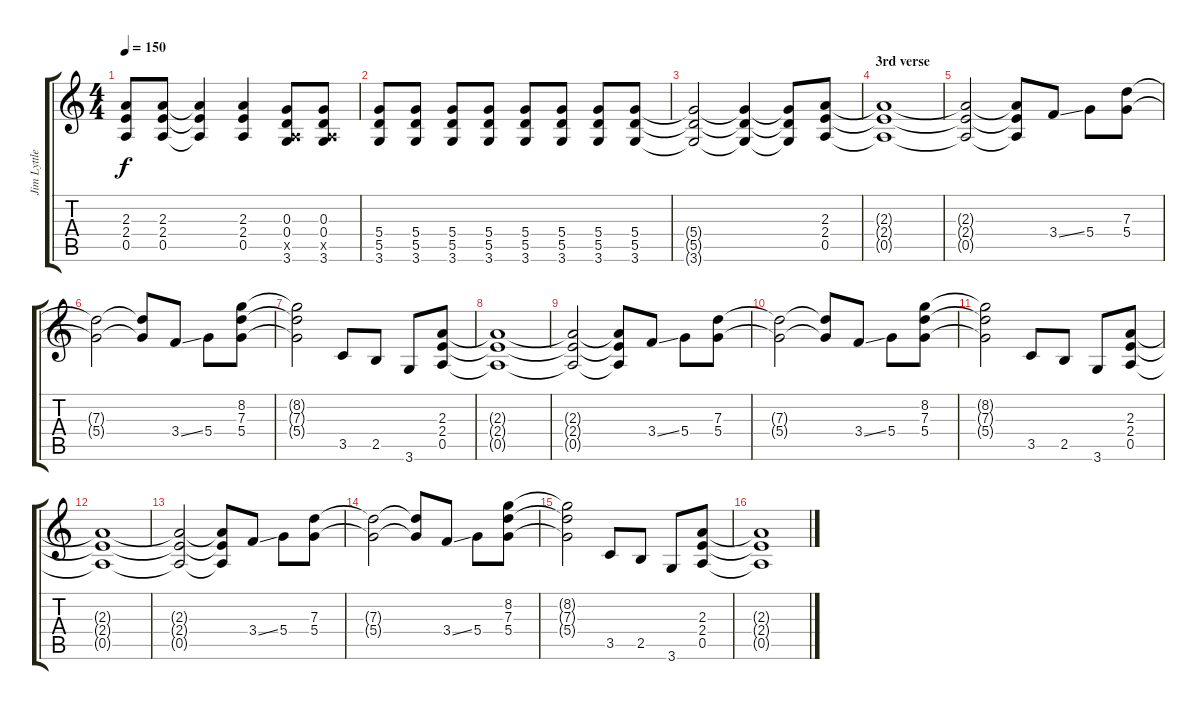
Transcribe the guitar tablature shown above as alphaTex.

\track ("Jim Lyttle" "Jim Lyttle") {instrument overdrivenguitar}
\staff {score tabs}
\tuning (E4 B3 G3 D3 A2 E2) {hide}
\ts (4 4)
\tempo 150
\clef g2
\ks c
(2.3{t} 2.4{t} 0.5{t}).8{dy f} (2.3 2.4 0.5).8 (2.3{t} 2.4{t} 0.5{t}).4 (2.3 2.4 0.5).4 (0.3 0.4 0.5{x} 3.6).8 (0.3 0.4 0.5{x} 3.6).8 |
(5.4 5.5 3.6).8 (5.4 5.5 3.6).8 (5.4 5.5 3.6).8 (5.4 5.5 3.6).8 (5.4 5.5 3.6).8 (5.4 5.5 3.6).8 (5.4 5.5 3.6).8 (5.4 5.5 3.6).8 |
(5.4{t} 5.5{t} 3.6{t}).2 (5.4{t} 5.5{t} 3.6{t}).4 (5.4{t} 5.5{t} 3.6{t}).8 (2.3 2.4 0.5).8 |
\section ("" "3rd verse")
(2.3{t} 2.4{t} 0.5{t}).1 |
(2.3{t} 2.4{t} 0.5{t}).2 (2.3{t} 2.4{t} 0.5{t}).8 3.4{ss}.8 5.4.8 (7.3 5.4).8 |
(7.3{t} 5.4{t}).2 (7.3{t} 5.4{t}).8 3.4{ss}.8 5.4.8 (8.2 7.3 5.4).8 |
(8.2{t} 7.3{t} 5.4{t}).2 3.5.8 2.5.8 3.6.8 (2.3 2.4 0.5).8 |
(2.3{t} 2.4{t} 0.5{t}).1 |
(2.3{t} 2.4{t} 0.5{t}).2 (2.3{t} 2.4{t} 0.5{t}).8 3.4{ss}.8 5.4.8 (7.3 5.4).8 |
(7.3{t} 5.4{t}).2 (7.3{t} 5.4{t}).8 3.4{ss}.8 5.4.8 (8.2 7.3 5.4).8 |
(8.2{t} 7.3{t} 5.4{t}).2 3.5.8 2.5.8 3.6.8 (2.3 2.4 0.5).8 |
(2.3{t} 2.4{t} 0.5{t}).1 |
(2.3{t} 2.4{t} 0.5{t}).2 (2.3{t} 2.4{t} 0.5{t}).8 3.4{ss}.8 5.4.8 (7.3 5.4).8 |
(7.3{t} 5.4{t}).2 (7.3{t} 5.4{t}).8 3.4{ss}.8 5.4.8 (8.2 7.3 5.4).8 |
(8.2{t} 7.3{t} 5.4{t}).2 3.5.8 2.5.8 3.6.8 (2.3 2.4 0.5).8 |
(2.3{t} 2.4{t} 0.5{t}).1
